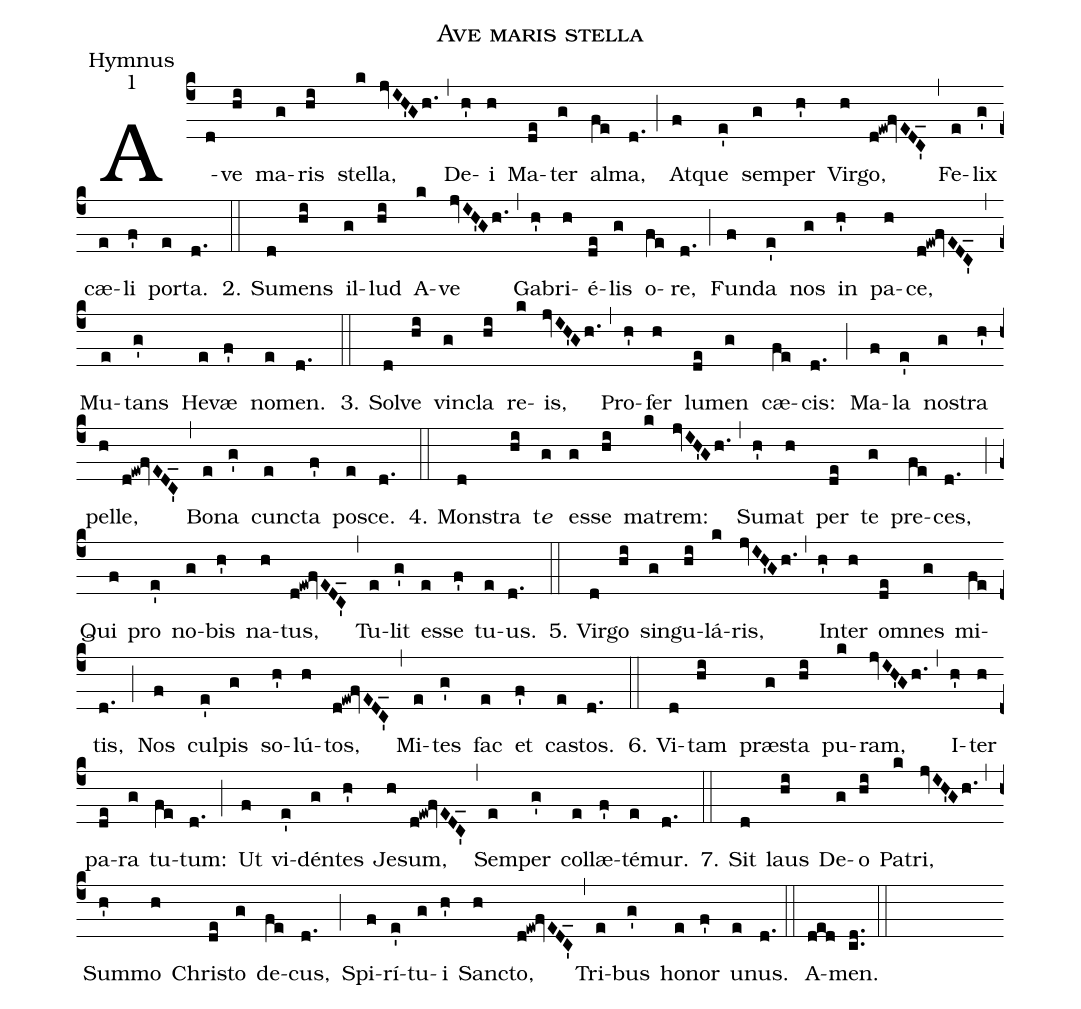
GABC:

name:Ave maris stella;
office-part:Hymnus;
mode:1;
%%
(c4) A(d)ve(hi) ma(g)ris(hi) stel(k)la,(jvIH'Gh.) (,) De(h')i(h) Ma(de)ter(g) al(fe)ma,(d.) (;) At(f)que(e') sem(g)per(h') Vir(h)go,(d!ew!fvEDC'_) (,) Fe(e)lix(g') cæ(e)li(f') por(e)ta.(d.) (::)
2. Su(d)mens(hi) il(g)lud(hi) <nlba>A(k)ve(jvIH'Gh.) </nlba>(,) Ga(h')bri(h)é(de)lis(g) o(fe)re,(d.) (;) Fun(f)da(e') nos(g) in(h') pa(h)ce,(d!ew!fvEDC'_) (,) Mu(e)tans(g') He(e)væ(f') no(e)men.(d.) (::)
3. Sol(d)ve(hi) vin(g)cla(hi) re(k)is,(jvIH'Gh.) (,) Pro(h')fer(h) lu(de)men(g) cæ(fe)cis:(d.) (;) Ma(f)la(e') no(g)stra(h') pel(h)le,(d!ew!fvEDC'_) (,) Bo(e)na(g') cun(e)cta(f') po(e)sce.(d.) (::)
4. Mon(d)stra(hi) t<i>e</i>(g) es(g)se(hi) ma(k)trem:(jvIH'Gh.) (,) Su(h')mat(h) per(de) te(g) pre(fe)ces,(d.) (;) Qui(f) pro(e') no(g)bis(h') na(h)tus,(d!ew!fvEDC'_) (,) Tu(e)lit(g') es(e)se(f') tu(e)us.(d.) (::)
5. Vir(d)go(hi) sin(g)gu(hi)lá(k)ris,(jvIH'Gh.) (,) In(h')ter(h) o(de)mnes(g) mi(fe)tis,(d.) (;) Nos(f) cul(e')pis(g) so(h')lú(h)tos,(d!ew!fvEDC'_) (,) Mi(e)tes(g') fac(e) et(f') ca(e)stos.(d.) (::)
6. Vi(d)tam(hi) præ(g)sta(hi) pu(k)ram,(jvIH'Gh.) (,) I(h')ter(h) pa(de)ra(g) tu(fe)tum:(d.) (;) Ut(f) vi(e')dén(g)tes(h') Je(h)sum,(d!ew!fvEDC'_) (,) Sem(e)per(g') col(e)læ(f')té(e)mur.(d.) (::)
7. Sit(d) laus(hi) De(g)o(hi) Pa(k)tri,(jvIH'Gh.) (,) Sum(h')mo(h) Chri(de)sto(g) de(fe)cus,(d.) (;) Spi(f)rí(e')tu(g)i(h') San(h)cto,(d!ew!fvEDC'_) (,) Tri(e)bus(g') ho(e)nor(f') u(e)nus.(d.) (::) A(ded)men.(cd..) (::)
